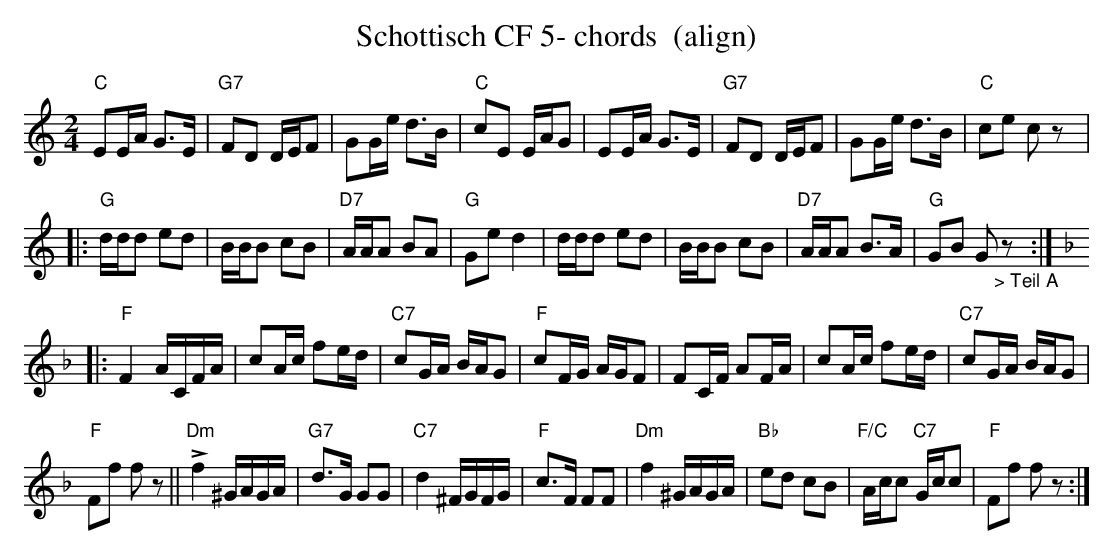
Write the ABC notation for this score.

X:1
T:Schottisch CF 5- chords  (align)
M:2/4
L:1/16
K:Cmaj%%MIDI gchordon
"C"E2EA G3E | "G7"F2D2 DEF2 | G2Ge d3B | "C"c2E2 EAG2 | E2EA G3E | "G7"F2D2 DEF2 | \
G2Ge d3B | "C"c2e2 c2z2 |:
"G"ddd2 e2d2 | BBB2 c2B2 | "D7"AAA2 B2A2 | "G"G2e2d4 | \
ddd2 e2d2 | BBB2 c2B2 | "D7"AAA2 B3A | "G"G2B2 G2"_> Teil A"z2 :: [K:Fmaj]
"F"F4 ACFA | c2Ac f2ed | \
"C7"c2GA BAG2 | "F"c2FG AGF2 | F2CF A2FA | c2Ac f2ed | "C7"c2GA BAG2 |
"F"F2f2 f2z2 || \
"Dm"!>!f4 ^GAGA | "G7"d3G G2G2 | "C7"d4 ^FGFG | "F"c3F F2F2 | "Dm"f4 ^GAGA | "Bb"e2d2 c2B2 | "F/C"Acc2 "C7"Gcc2 | "F"F2f2 f2z2 :|
